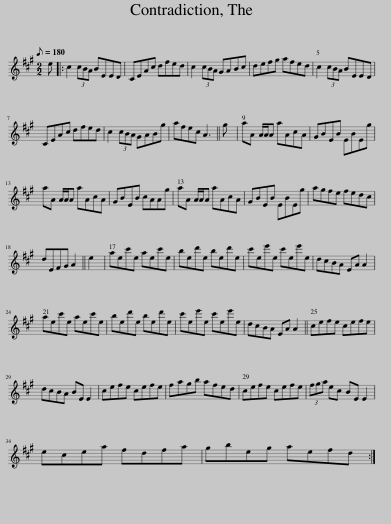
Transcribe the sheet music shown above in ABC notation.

X:1
L:1/8
Q:1/8=180
M:2/2
I:linebreak $
K:A
V:1 treble
V:1
 e |: c2 (3cBA BEED | CEAc dfed | c2 (3cBA GABc | defg afed | %5
 c2 (3cBA BEED |$ CEAc dfed | c2 (3cBA GABg | afec A3 || g | %10
 aA A/A/A aAcA | GBEB EBEg |$ aA A/A/A aAcA | GBEB cAAg | aA A/A/A aAcA | %15
 GBEB EBEg | agfe fedc |$ dEFG A2 || e2 | aec'e aec'e | %20
 bed'e bed'e | c'ee'e c'ee'e | dcBA EA A2 |$ aec'e aec'e | bed'e bed'e | %25
 c'ee'e c'ee'e | dcBA EA A2 || cefe cefe |$ dcBA BE E2 | cefe cefe | %30
 fagb afed | cefe cefe | (3fga ec BE E2 |$ ecea fdfa | gbeg aefd :| %35
